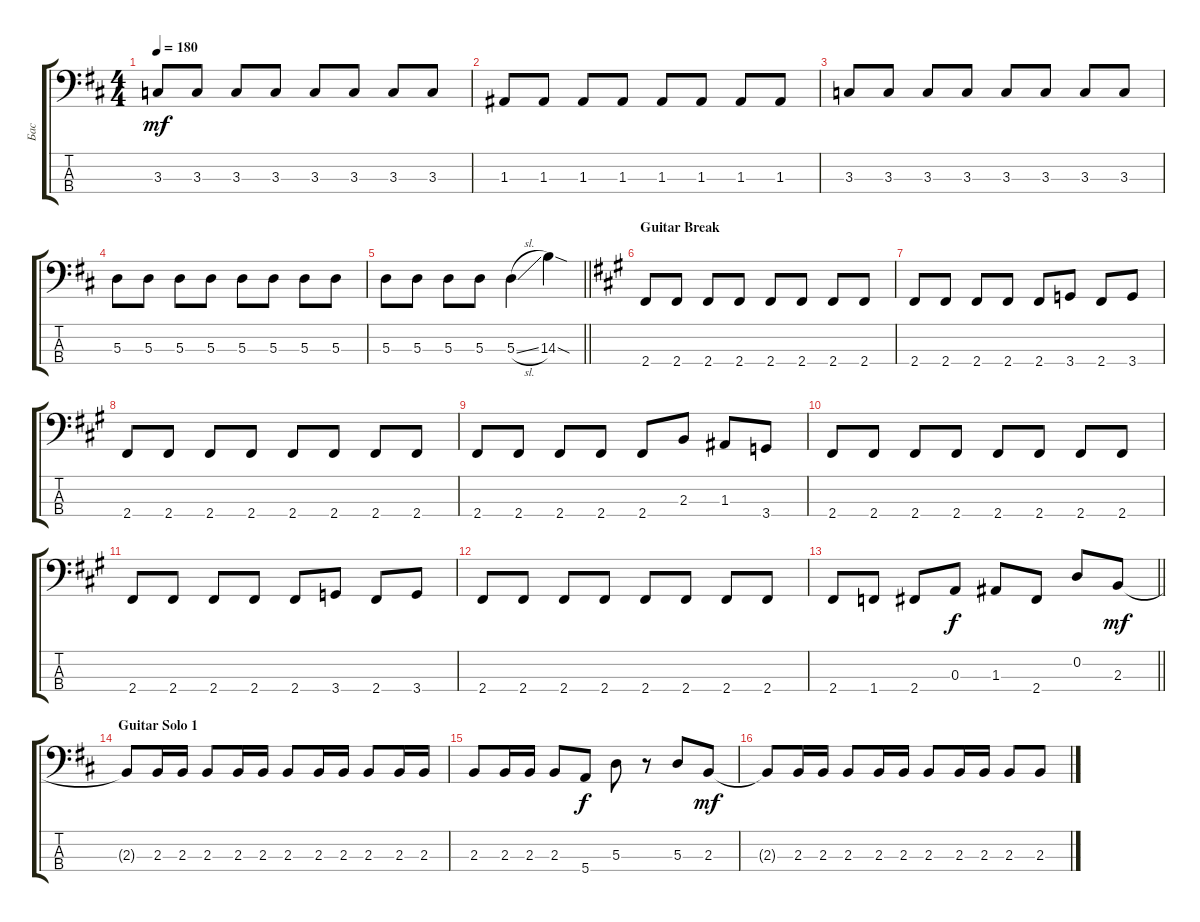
\track ("Бас" "Бас") {instrument electricbassfinger}
\staff {score tabs}
\tuning (G2 D2 A1 E1) {hide}
\ts (4 4)
\tempo 180
\clef f4
\ks bminor
3.3.8{dy mf} 3.3.8 3.3.8 3.3.8 3.3.8 3.3.8 3.3.8 3.3.8 |
1.3.8 1.3.8 1.3.8 1.3.8 1.3.8 1.3.8 1.3.8 1.3.8 |
3.3.8 3.3.8 3.3.8 3.3.8 3.3.8 3.3.8 3.3.8 3.3.8 |
5.3.8 5.3.8 5.3.8 5.3.8 5.3.8 5.3.8 5.3.8 5.3.8 |
\barLineRight lightlight
5.3.8 5.3.8 5.3.8 5.3.8 5.3{sl}.4 14.3{sod}.4 |
\section ("" "Guitar Break")
\ks f#minor
2.4.8 2.4.8 2.4.8 2.4.8 2.4.8 2.4.8 2.4.8 2.4.8 |
2.4.8 2.4.8 2.4.8 2.4.8 2.4.8 3.4.8 2.4.8 3.4.8 |
2.4.8 2.4.8 2.4.8 2.4.8 2.4.8 2.4.8 2.4.8 2.4.8 |
2.4.8 2.4.8 2.4.8 2.4.8 2.4.8 2.3.8 1.3.8 3.4.8 |
2.4.8 2.4.8 2.4.8 2.4.8 2.4.8 2.4.8 2.4.8 2.4.8 |
2.4.8 2.4.8 2.4.8 2.4.8 2.4.8 3.4.8 2.4.8 3.4.8 |
2.4.8 2.4.8 2.4.8 2.4.8 2.4.8 2.4.8 2.4.8 2.4.8 |
\barLineRight lightlight
2.4.8 1.4.8 2.4.8 0.3.8{dy f} 1.3.8 2.4.8 0.2.8 2.3.8{dy mf} |
\section ("" "Guitar Solo 1")
\ks bminor
2.3{t}.8 2.3.16 2.3.16 2.3.8 2.3.16 2.3.16 2.3.8 2.3.16 2.3.16 2.3.8 2.3.16 2.3.16 |
2.3.8 2.3.16 2.3.16 2.3.8 5.4.8{dy f} 5.3.8 r.8 5.3.8 2.3.8{dy mf} |
2.3{t}.8 2.3.16 2.3.16 2.3.8 2.3.16 2.3.16 2.3.8 2.3.16 2.3.16 2.3.8 2.3.8
